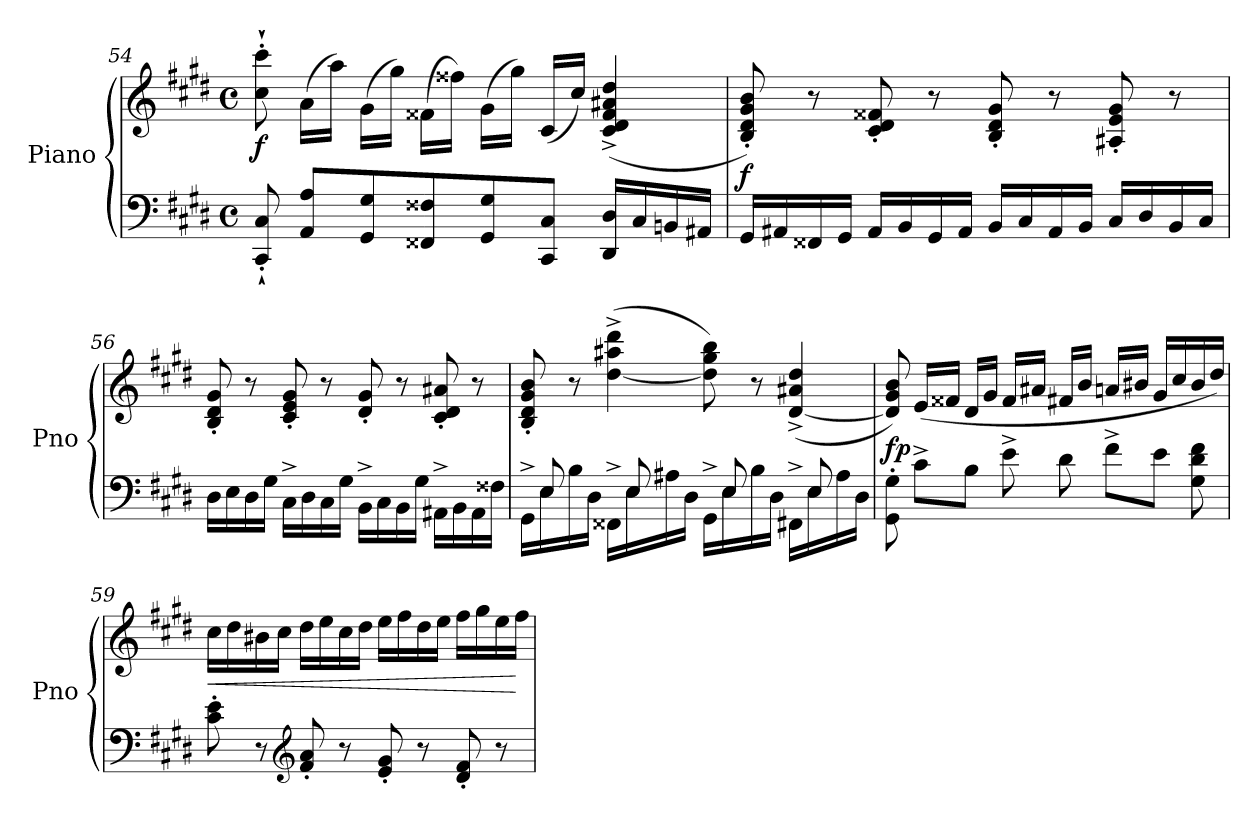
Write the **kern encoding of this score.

**kern	**kern	**dynam
*part1	*part1	*part1
*staff2	*staff1	*staff1/2
*I"Piano	*	*
*I'Pno	*	*
*clefF4	*clefG2	*
*k[f#c#g#d#]	*k[f#c#g#d#]	*
*M4/4	*M4/4	*
*met(c)	*met(c)	*
=54	=54	=54
!	!	!LO:DY:b
8CC#/'` 8C#/'`	8cc#\'` 8ccc#\'`	f
8AA/ 8A/L	(16a\LL	.
.	16aa\JJ)	.
8GG#/ 8G#/	(16g#\LL	.
.	16gg#\JJ)	.
8FF##X/ 8F##X/	(16f##X\LL	.
.	16ff##X\JJ)	.
8GG#/ 8G#/	(16g#\LL	.
.	16gg#\JJ)	.
8CC#/ 8C#/J	(16c#/LL	.
.	16cc#/JJ)	.
16DD#/ 16D#/LL	(>4c#/^ 4d#/^ 4f##/^ 4a#X/^ 4dd#/^	.
16C#/	.	.
16BBn/	.	.
16AA#X/JJ	.	.
!!LO:LB:g=z
=55	=55	=55
!	!	!LO:DY:b
16GG#/LL	8B/' 8d#/' 8g#/' 8b/')	f
16AA#X/	.	.
16FF##X/	8r	.
16GG#/JJ	.	.
16AA#/LL	8c#/' 8d#/' 8f##X/'	.
16BB/	.	.
16GG#/	8r	.
16AA#/JJ	.	.
16BB/LL	8B/' 8d#/' 8g#/'	.
16C#/	.	.
16AA#/	8r	.
16BB/JJ	.	.
16C#/LL	8A#X/' 8e/' 8g#/'	.
16D#/	.	.
16BB/	8r	.
16C#/JJ	.	.
=56	=56	=56
16D#\LL	8B/' 8d#/' 8g#/'	.
16E\	.	.
16D#\	8r	.
16G#\JJ	.	.
16C#^\LL	8c#/' 8e/' 8g#/'	.
16D#\	.	.
16C#\	8r	.
16G#\JJ	.	.
16BB^\LL	8d#/' 8g#/'	.
16C#\	.	.
16BB\	8r	.
16G#\JJ	.	.
16AA#X^\LL	8c#/' 8d#/' 8a#X/'	.
16BB\	.	.
16AA#\	8r	.
16F##X\JJ	.	.
!!LO:LB:g=z
=57	=57	=57
*^	*	*
16GG#^\LL	16ryy	8B/' 8d#/' 8g#/' 8b/'	.
16E\	8E/	.	.
16B\	.	8r	.
16D#\JJ	8ryy	.	.
16FF##X^\LL	.	(>[4dd#\^ 4aa#X\^ 4ddd#\^	.
16E\	8E/	.	.
16A#X\	.	.	.
16D#\JJ	8ryy	.	.
16GG#^\LL	.	8dd#\] 8gg#\ 8bb\)	.
16E\	8E/	.	.
16B\	.	8r	.
16D#\JJ	8ryy	.	.
16FF#X^\LL	.	([4d#/^ 4a#X/^ 4dd#/^	.
16E\	8E/	.	.
16A#\	.	.	.
16D#\JJ	16ryy	.	.
=58	=58	=58	=58
!	!	!	!LO:DY:b
*v	*v	*	*
8GG#\' 8G#\'	8d#/] 8g#/ 8b/)	fp
8c#^\L	(>16e/LL	.
.	16f##X/JJ	.
8B\J	16d#/LL	.
.	16g#/JJ	.
8e^\	16f##/LL	.
.	16a#X/JJ	.
8d#\	16f#X/LL	.
.	16b/JJ	.
8f#^\L	16an/LL	.
.	16b#X/JJ	.
8e\J	16g#/LL	.
.	16cc#/	.
8G#\ 8d#\ 8f#\	16b#/	.
.	16dd#/JJ)	.
!!LO:LB:g=z
=59	=59	=59
!	!	!LO:HP:b
8c#\' 8e\'	16cc#\LL	<
.	16dd#\	.
8r	16b#X\	.
.	16cc#\JJ	.
*clefG2	*	*
8f#/' 8a/'	16dd#\LL	.
.	16ee\	.
8r	16cc#\	.
.	16dd#\JJ	.
8e/' 8g#/'	16ee\LL	.
.	16ff#\	.
8r	16dd#\	.
.	16ee\JJ	.
8d#/' 8f#/'	16ff#\LL	.
.	16gg#\	.
8r	16ee\	.
.	16ff#\JJ	[
=	=	=
*-	*-	*-
